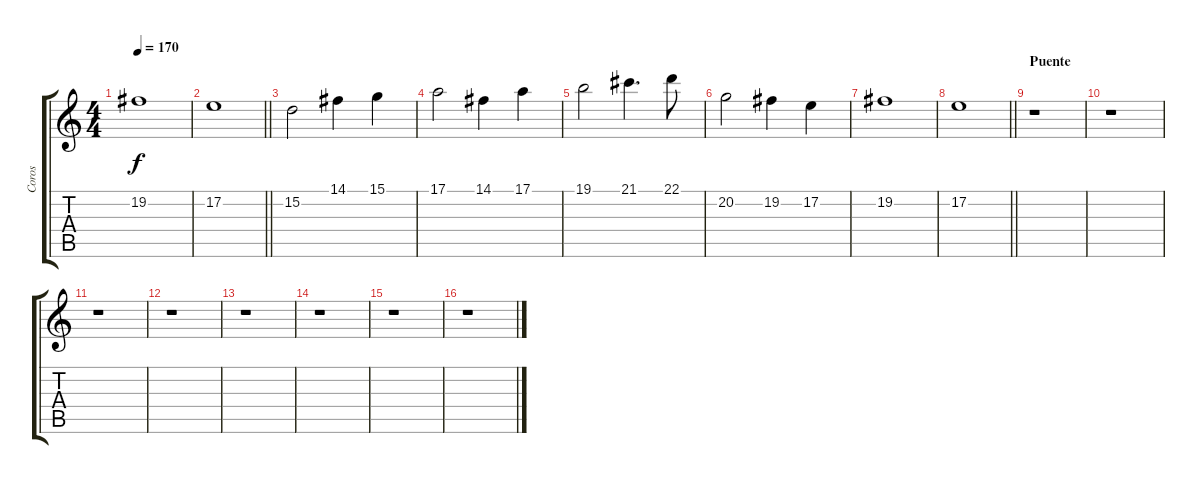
\track ("Coros" "Coros") {instrument synthvoice}
\staff {score tabs}
\tuning (E4 B3 G3 D3 A2 E2) {hide}
\ts (4 4)
\tempo 170
\clef g2
\ks c
19.2.1{dy f} |
\barLineRight lightlight
17.2.1 |
15.2.2 14.1.4 15.1.4 |
17.1.2 14.1.4 17.1.4 |
19.1.2 21.1.4{d} 22.1.8 |
20.2.2 19.2.4 17.2.4 |
19.2.1 |
\barLineRight lightlight
17.2.1 |
\section ("" "Puente")
r.1 |
r.1 |
r.1 |
r.1 |
r.1 |
r.1 |
r.1 |
r.1
